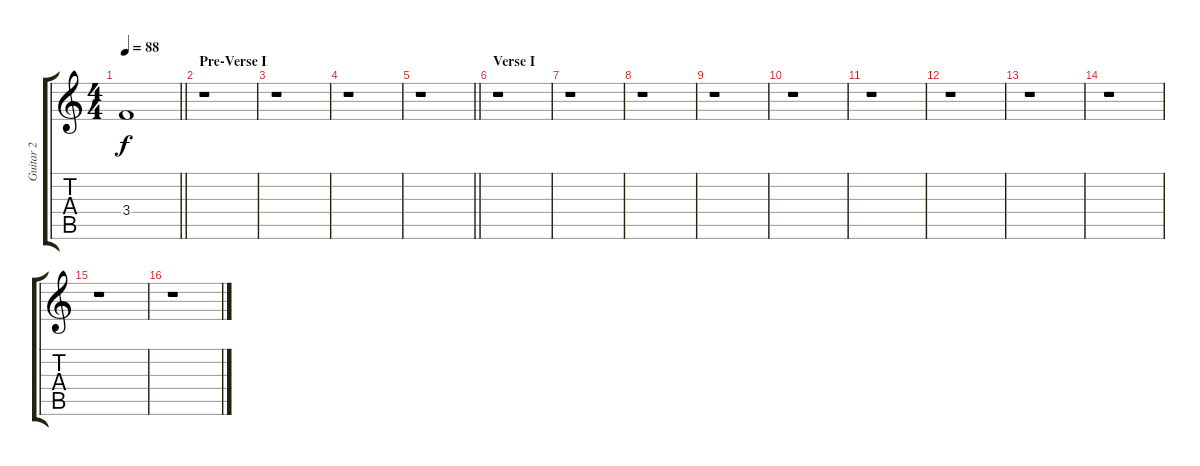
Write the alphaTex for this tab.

\track ("Guitar 2" "Guitar 2") {instrument distortionguitar}
\staff {score tabs}
\tuning (E4 B3 G3 D3 A2 E2) {hide}
\ts (4 4)
\tempo 88
\clef g2
\barLineRight lightlight
\ks c
3.4{t}.1{dy f} |
\section ("" "Pre-Verse I")
r.1 |
r.1 |
r.1 |
\barLineRight lightlight
r.1 |
\section ("" "Verse I")
r.1 |
r.1 |
r.1 |
r.1 |
r.1 |
r.1 |
r.1 |
r.1 |
r.1 |
r.1 |
r.1
